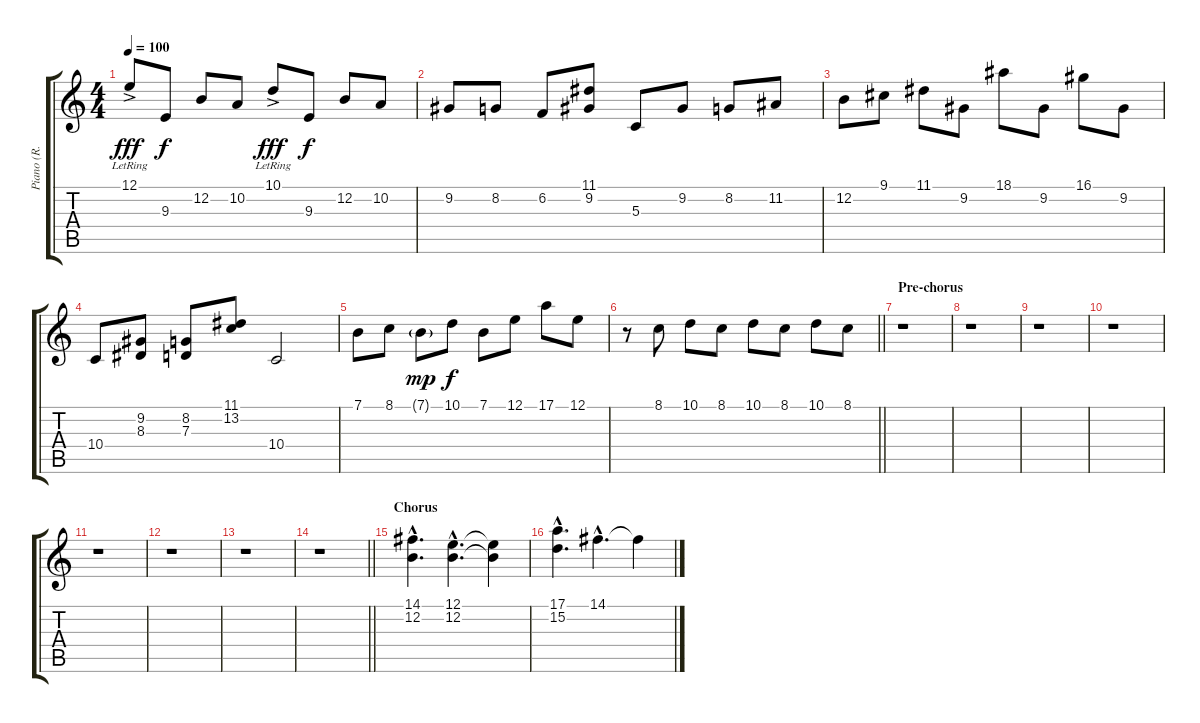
\track ("Piano (R. Hand)" "Piano (R. ") {instrument acousticgrandpiano}
\staff {score tabs}
\tuning (E4 B3 G3 D3 A2 E2) {hide}
\ts (4 4)
\tempo 100
\clef g2
\ks c
12.1{ac lr}.8{dy fff} 9.3.8{dy f} 12.2.8 10.2.8 10.1{ac lr}.8{dy fff} 9.3.8{dy f} 12.2.8 10.2.8 |
9.2.8 8.2.8 6.2.8 (11.1 9.2).8 5.3.8 9.2.8 8.2.8 11.2.8 |
12.2.8 9.1.8 11.1.8 9.2.8 18.1.8 9.2.8 16.1.8 9.2.8 |
10.4.8 (9.2 8.3).8 (8.2 7.3).8 (11.1 13.2).8 10.4.2 |
7.1.8 8.1.8 7.1{g}.8{dy mp} 10.1.8{dy f} 7.1.8 12.1.8 17.1.8 12.1.8 |
\barLineRight lightlight
r.8 8.1.8 10.1.8 8.1.8 10.1.8 8.1.8 10.1.8 8.1.8 |
\section ("" "Pre-chorus")
r.1 |
r.1 |
r.1 |
r.1 |
r.1 |
r.1 |
r.1 |
\barLineRight lightlight
r.1 |
\section ("" "Chorus")
(14.1{hac} 12.2{hac}).4{d} (12.1{hac} 12.2{hac}).4{d} (12.1{t} 12.2{t}).4 |
(17.1{hac} 15.2{hac}).4{d} 14.1{hac}.4{d} 14.1{t}.4
